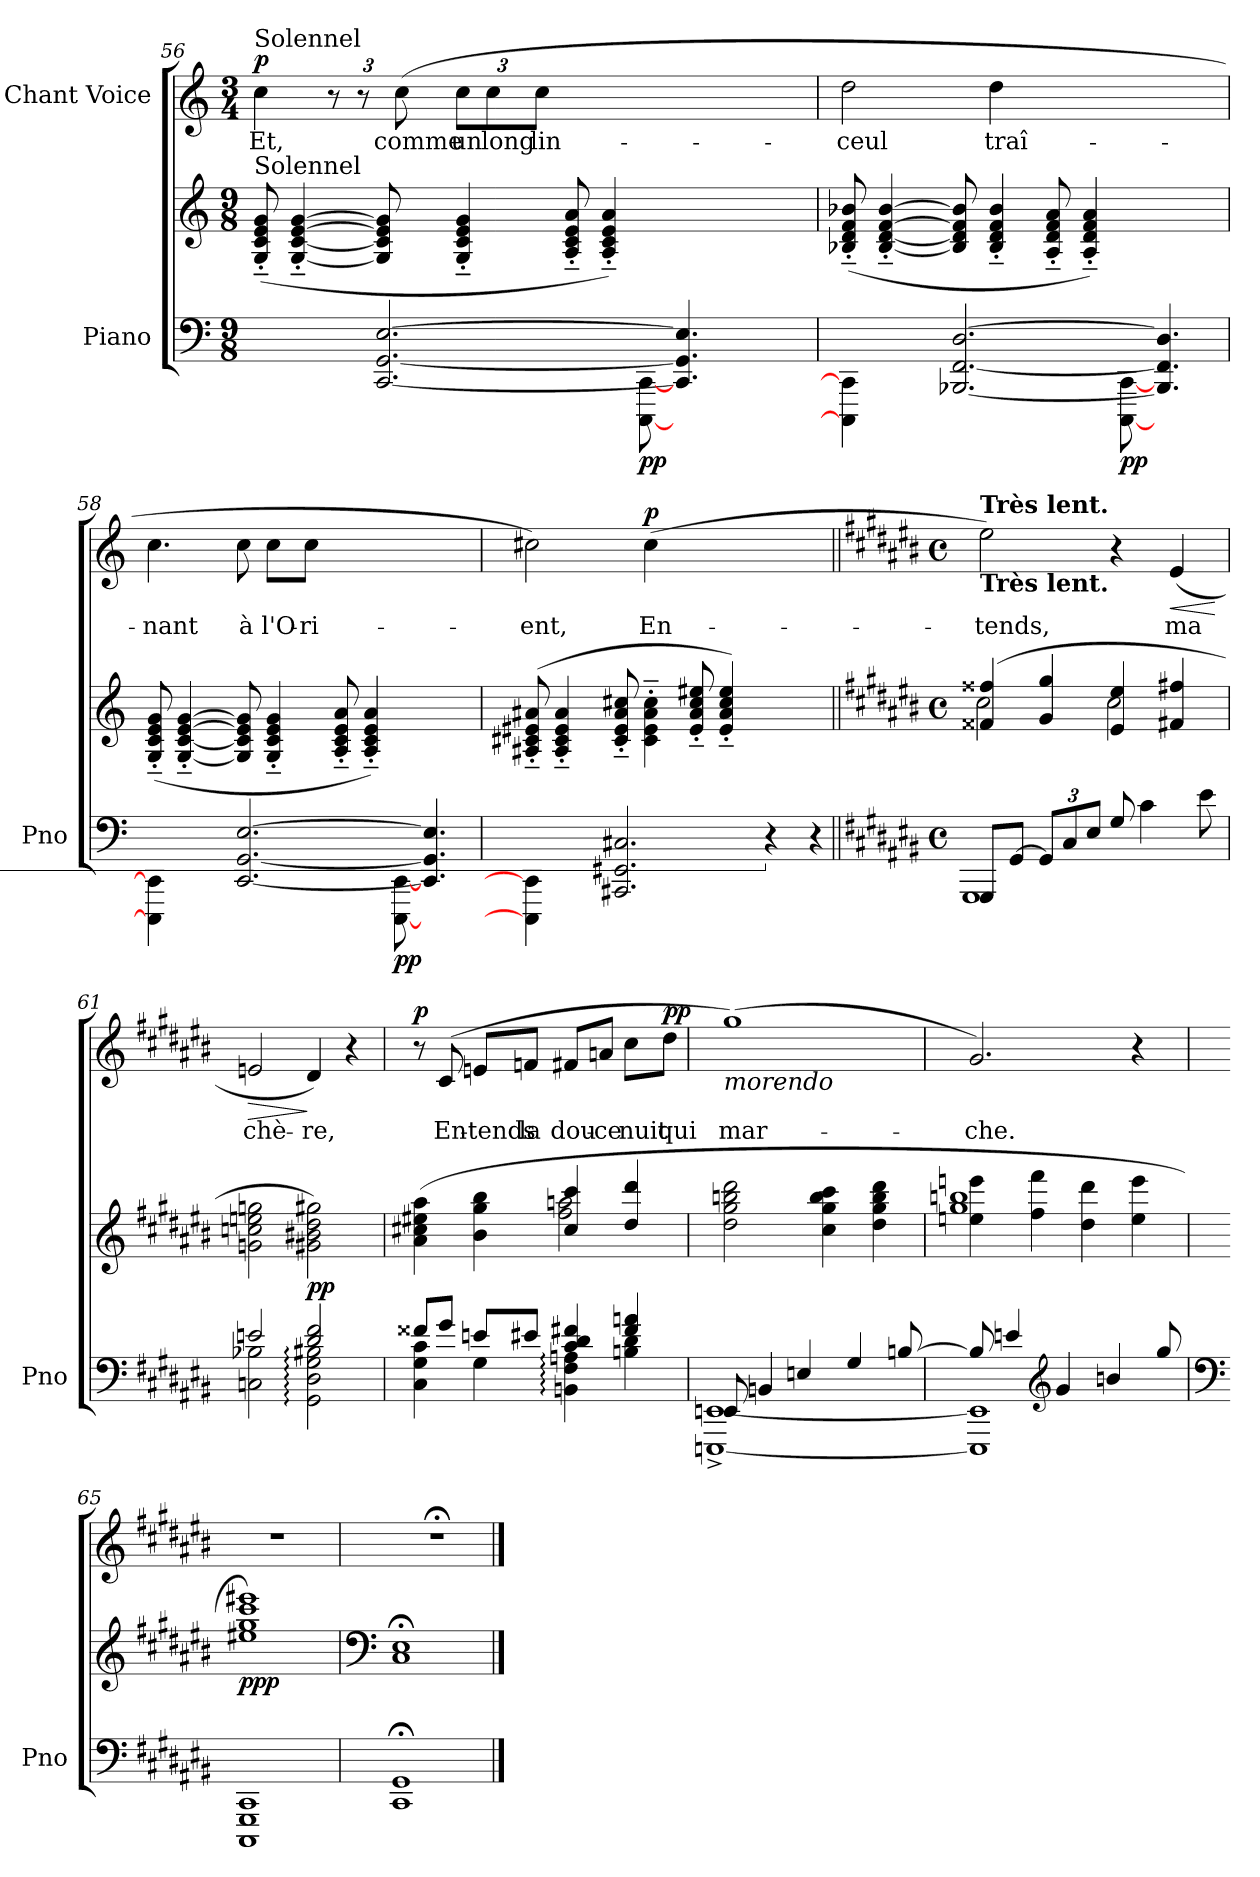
**kern	**kern	**dynam	**kern	**text	**dynam
*part2	*part2	*part2	*part1	*part1	*part1
*staff3	*staff2	*staff2/3	*staff1	*staff1	*staff1
*I"Piano	*	*	*I"Chant Voice	*	*
*I'Pno	*	*	*	*	*
!!LO:LB:g=z
*clefF4	*clefG2	*	*clefG2	*	*
*k[]	*k[]	*	*k[]	*	*
*M9/8	*M9/8	*	*M3/4	*	*
=56	=56	=56	=56	=56	=56
*^	*	*	*	*	*
!	!	!	!	!LO:TX:a:t=Solennel	!	!
!	!	!LO:TX:a:t=Solennel	!	!	!	!
!	!	!	!	!	!LO:LY:b	!LO:DY:b
4.ryy	2.ryy	(8G/'~ 8c/'~ 8e/'~ 8g/'~	.	4cc\	Et,	p
.	.	[4G/'~ [4c/'~ [4e/'~ [4g/'~	.	.	.	.
*	*	*	*	*Xbrackettup	*	*
.	.	.	.	12r	.	.
.	.	.	.	12r	.	.
[2.CC/ [2.GG/ [2.E/	.	8G/] 8c/] 8e/] 8g/]	.	.	.	.
!	!	!	!	!	!LO:LY:b	!
.	.	.	.	(12cc\	comme	.
!	!	!	!	!	!LO:LY:b	!
.	.	4G/'~ 4c/'~ 4e/'~ 4g/'~	.	12cc\L	un	.
!	!	!	!	!	!LO:LY:b	!
.	.	.	.	12cc\	long	.
!	!	!	!	!	!LO:LY:b	!
.	.	.	.	12cc\J	lin-	.
!	!LO:N:vis=4.	!	!	!	!	!
.	4ryy	8A/'~ 8c/'~ 8e/'~ 8a/'~	.	2..ryy	.	.
.	.	4A/'~ 4c/'~ 4e/'~ 4a/'~)	.	.	.	.
!	!	!	!LO:DY:b=2	!	!	!
.	[8CCC\ [8CC\	.	pp	.	.	.
4.CC/] 4.GG/] 4.E/]	4ryy	2ryy	.	.	.	.
!	!LO:N:vis=4	!	!	!	!	!
.	6ryy	.	.	.	.	.
8ryy	.	.	.	.	.	.
!	!LO:N:vis=8	!	!	!	!	!
.	12ryy	.	.	.	.	.
=57	=57	=57	=57	=57	=57	=57
!	!	!	!	!	!LO:LY:b	!
4.ryy	4CCC\] 4CC\]	(8B-X/'~ 8d/'~ 8f/'~ 8b-X/'~	.	2dd\	-ceul	.
.	.	[4B-/'~ [4d/'~ [4f/'~ [4b-/'~	.	.	.	.
.	2.ryy	.	.	.	.	.
[2.BBB-X/ [2.FF/ [2.D/	.	8B-/] 8d/] 8f/] 8b-/]	.	.	.	.
!	!	!	!	!	!LO:LY:b	!
.	.	4B-/'~ 4d/'~ 4f/'~ 4b-/'~	.	4dd\	traî-	.
.	.	8A/'~ 8d/'~ 8f/'~ 8a/'~	.	2.ryy	.	.
.	.	4A/'~ 4d/'~ 4f/'~ 4a/'~)	.	.	.	.
!	!	!	!LO:DY:b=2	!	!	!
.	[8CCC\ [8CC\	.	pp	.	.	.
4.BBB-/] 4.FF/] 4.D/]	4.ryy	4.ryy	.	.	.	.
=58	=58	=58	=58	=58	=58	=58
!	!	!	!	!	!LO:LY:b	!
4.ryy	4CCC\] 4CC\]	(8G/'~ 8c/'~ 8e/'~ 8g/'~	.	4.cc\	-nant	.
.	.	[4G/'~ [4c/'~ [4e/'~ [4g/'~	.	.	.	.
.	2.ryy	.	.	.	.	.
!	!	!	!	!	!LO:LY:b	!
[2.CC/ [2.GG/ [2.E/	.	8G/] 8c/] 8e/] 8g/]	.	8cc\	à	.
!	!	!	!	!	!LO:LY:b	!
.	.	4G/'~ 4c/'~ 4e/'~ 4g/'~	.	8cc\L	l'O-	.
!	!	!	!	!	!LO:LY:b	!
.	.	.	.	8cc\J	-ri-	.
.	.	8A/'~ 8c/'~ 8e/'~ 8a/'~	.	2.ryy	.	.
.	.	4A/'~ 4c/'~ 4e/'~ 4a/'~)	.	.	.	.
!	!	!	!LO:DY:b=2	!	!	!
.	[8CCC\ [8CC\	.	pp	.	.	.
4.CC/] 4.GG/] 4.E/]	4.ryy	4.ryy	.	.	.	.
!!LO:LB:g=z
=59	=59	=59	=59	=59	=59	=59
!	!	!	!	!	!LO:LY:b	!
*v	*v	*	*	*	*	*
4CCC\] 4CC\]	(8A#X/'~ 8c#X/'~ 8e#X/'~ 8a#X/'~	.	2cc#X\)	-ent,	.
.	4A#/'~ 4c#/'~ 4e#/'~ 4a#/'~	.	.	.	.
8ryy	.	.	.	.	.
2.AAA#X/ 2.EE#X/ 2.C#X/	8c#/'~ 8e#/'~ 8a#/'~ 8cc#X/'~	.	.	.	.
!	!	!	!	!LO:LY:b	!LO:DY:b
.	4c#\'~ 4e#\'~ 4a#\'~ 4cc#\'~	.	(4cc#\	En-	p
.	8e#/'~ 8a#/'~ 8cc#/'~ 8ee#X/'~	.	2ryy	.	.
.	4e#/'~ 4a#/'~ 4cc#/'~ 4ee#/'~)	.	.	.	.
!LO:N:vis=4	!	!	!	!	!
6r	4ryy	.	.	.	.
.	.	.	8ryy	.	.
!LO:N:vis=8	!	!	!	!	!
12r	.	.	.	.	.
=60||	=60||	=60||	=60||	=60||	=60||
*k[f#c#g#d#a#e#b#]	*k[f#c#g#d#a#e#b#]	*	*k[f#c#g#d#a#e#b#]	*	*
*M4/4	*M4/4	*	*M4/4	*	*
*met(c)	*met(c)	*	*met(c)	*	*
*^	*^	*	*	*	*
!	!	!	!	!	!LO:TX:b:B:t=Très lent.	!	!
!	!	!	!	!	!LO:TX:a:B:t=Très lent.	!	!
!	!	!	!	!	!	!LO:LY:b	!
8GGG#/L	1GGG#	(4f##X/ 4ff##X/	2cc#\	.	2ee#\)	tends,	.
!	!	!	!	!LO:DY:b=2	!	!	!
!	!	!	!	!LO:DY:n=1:b=2	!	!	!
[8GG#/J	.	.	.	p other-dynamics	.	.	.
*Xbrackettup	*	*	*	*	*	*	*
12GG#/L]	.	4g#/ 4gg#/	.	.	.	.	.
12C#/	.	.	.	.	.	.	.
12E#/J	.	.	.	.	.	.	.
8G#/	.	4e#/ 4ee#/	2cc#\	.	4r	.	.
4c#\	.	.	.	.	.	.	.
!	!	!	!	!	!	!LO:LY:b	!LO:HP:b
.	.	4f#X/ 4ff#X/	.	.	(4e#/	ma	<
8e#\	.	.	.	.	.	.	.
*v	*v	*	*	*	*	*	*
*	*v	*v	*	*	*	*
.	.	.	.	.	[
=61	=61	=61	=61	=61	=61
*^	*	*	*	*	*
!	!	!	!	!	!LO:LY:b	!LO:HP:b
2en::/	2Cn\: 2B-X\:	2gn\ 2ccn\ 2een\ 2ggn\	.	2en/	chè-	>
!	!	!	!LO:DY:b	!	!LO:LY:b	!
2d#/ 2f#/	2GG#\:: 2D#\:: 2G#\:: 2B#X\::	2g#X\ 2b#X\ 2dd#\ 2gg#X\)	pp	4d#/)	-re,	]
.	.	.	.	4r	.	.
!!LO:PB:g=z
=62	=62	=62	=62	=62	=62	=62
*	*	*^	*	*	*	*
!	!	!	!	!LO:DY:b	!	!	!
!	!	!	!	!LO:DY:n=1:b	!	!	!LO:DY:b
8f##X/L	4C#\ 4G#\ 4c#\	(4a#\ 4cc#X\ 4ee#X\ 4aa#\	2ryy	other-dynamics pp	8r	.	p
!	!	!	!	!	!	!LO:LY:b	!
8g#/J	.	.	.	.	(8c#/	En-	.
!	!	!	!	!	!	!LO:LY:b	!
8en/L	4G#\	4b#\ 4gg#\ 4bb#\	.	.	8en/L	-tends	.
!	!	!	!	!	!	!LO:LY:b	!
8e#X/J	.	.	.	.	8fn/J	la	.
!	!	!	!	!	!	!LO:LY:b	!
4c#/ 4d#/ 4f#X/	4BBn\:: 4F#\:: 4An\::	4cc#/ 4ccc#/	2ff#\ 2aan\	.	8f#X/L	dou-	.
!	!	!	!	!	!	!LO:LY:b	!
.	.	.	.	.	8an/J	-ce	.
!	!	!	!	!	!	!LO:LY:b	!
4f#/ 4an/	4Bn\ 4d#\	4dd#/ 4ddd#/	.	.	8cc#\L	nuit	.
!	!	!	!	!	!	!LO:LY:b	!LO:DY:b
.	.	.	.	.	8dd#\J	qui	pp
*	*	*v	*v	*	*	*	*
=63	=63	=63	=63	=63	=63	=63
!	!	!	!	!LO:TX:b:i:t=morendo	!	!
!	!	!	!LO:DY:b	!	!LO:LY:b	!
8EEn/	[1EEEn^ [1EE^	2dd#\ 2gg#\ 2bbn\ 2ddd#\	other-dynamics	(1gg#)	mar-	.
4BBn/	.	.	.	.	.	.
4En/	.	.	.	.	.	.
.	.	4cc#\ 4gg#\ 4bb\ 4ccc#\	.	.	.	.
4G#/	.	.	.	.	.	.
.	.	4dd#\ 4gg#\ 4bb\ 4ddd#\	.	.	.	.
[8Bn/	.	.	.	.	.	.
=64	=64	=64	=64	=64	=64	=64
*	*	*^	*	*	*	*
!	!	!	!	!	!	!LO:LY:b	!
8Bn/]	1EEE] 1EE]	4een\ 4eeen\	1gg# 1bbn	.	2.g#/)	-che.	.
4en/	.	.	.	.	.	.	.
.	.	4ff#\ 4fff#\	.	.	.	.	.
*clefG2	*	*	*	*	*	*	*
4g#/	.	.	.	.	.	.	.
.	.	4dd#\ 4ddd#\	.	.	.	.	.
4bn/	.	.	.	.	.	.	.
.	.	4ee\ 4eee\	.	.	4r	.	.
8gg#/	.	.	.	.	.	.	.
*v	*v	*	*	*	*	*	*
=65	=65	=65	=65	=65	=65	=65
*clefF4	*	*	*	*	*	*
!	!	!	!LO:DY:b	!	!	!
1CCC# 1GGG# 1CC#	1ccc# 1eee#X)	1ee#X 1gg#	ppp	1r	.	.
*	*v	*v	*	*	*	*
=66	=66	=66	=66	=66	=66
*	*clefF4	*	*	*	*
1CC#;< 1GG#;<	1C#;< 1E#;<	.	1r;<	.	.
==	==	==	==	==	==
*-	*-	*-	*-	*-	*-
